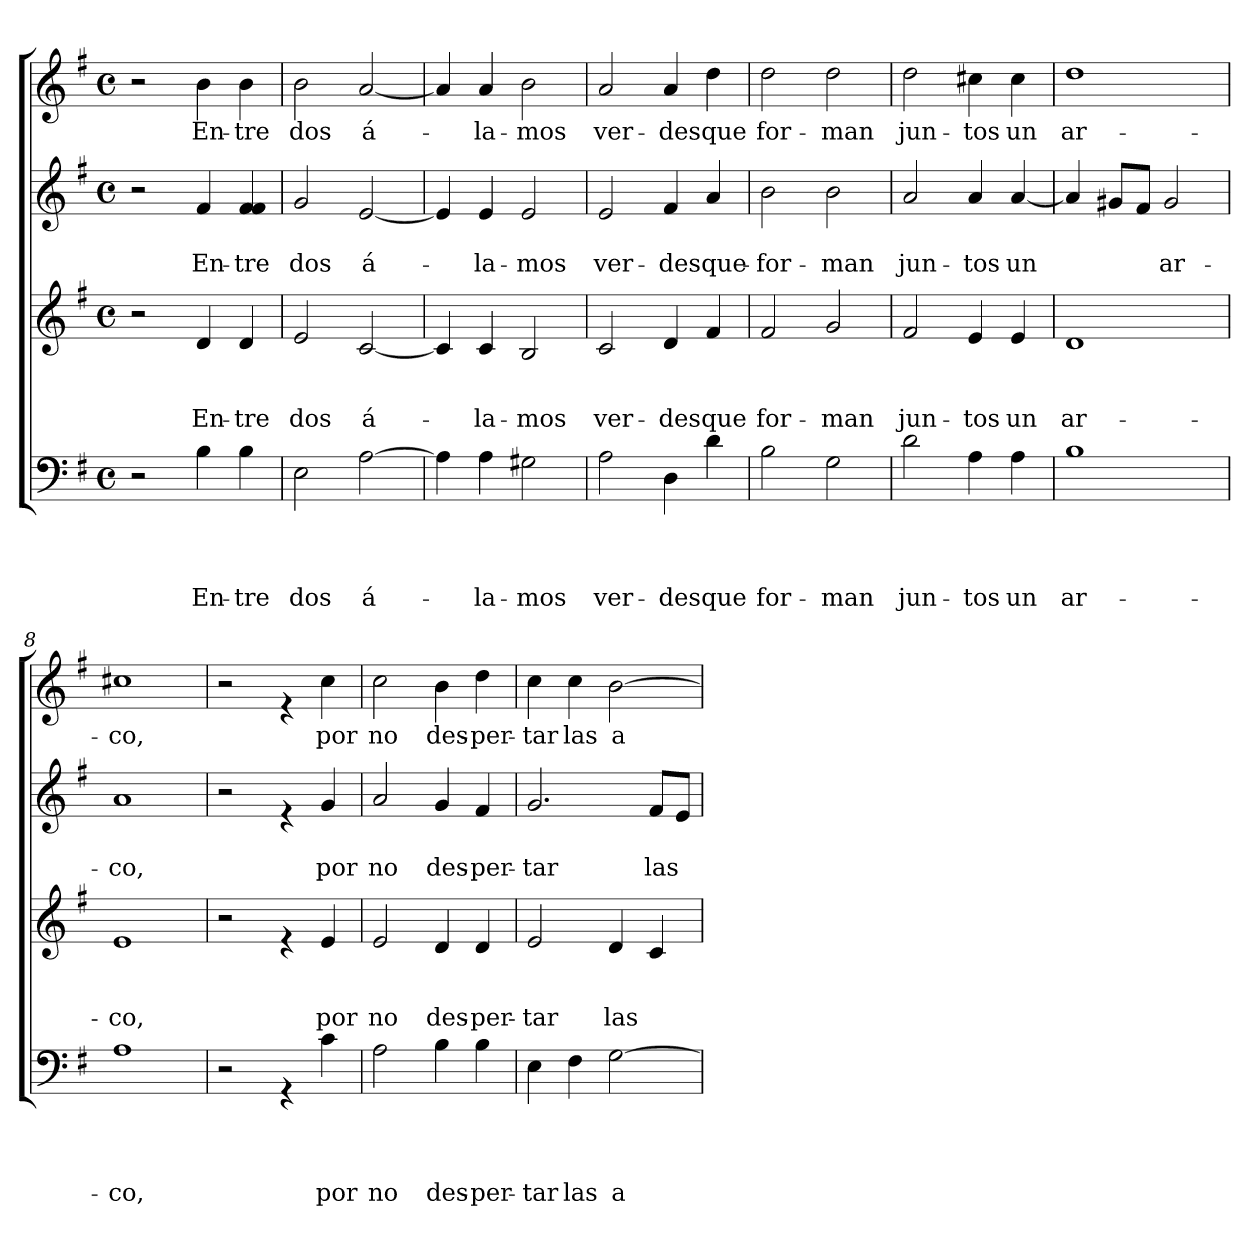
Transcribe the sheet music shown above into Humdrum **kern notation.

**kern	**text	**text	**text	**text	**kern	**text	**text	**text	**kern	**text	**text	**kern	**text
*part4	*part4	*part4	*part4	*part4	*part3	*part3	*part3	*part3	*part2	*part2	*part2	*part1	*part1
*staff4	*staff4	*staff4	*staff4	*staff4	*staff3	*staff3	*staff3	*staff3	*staff2	*staff2	*staff2	*staff1	*staff1
*clefF4	*	*	*	*	*clefG2	*	*	*	*clefG2	*	*	*clefG2	*
*k[f#]	*	*	*	*	*k[f#]	*	*	*	*k[f#]	*	*	*k[f#]	*
*G:	*	*	*	*	*G:	*	*	*	*G:	*	*	*G:	*
*M4/4	*	*	*	*	*M4/4	*	*	*	*M4/4	*	*	*M4/4	*
*met(c)	*	*	*	*	*met(c)	*	*	*	*met(c)	*	*	*met(c)	*
=1	=1	=1	=1	=1	=1	=1	=1	=1	=1	=1	=1	=1	=1
2r	.	.	.	.	2r	.	.	.	2r	.	.	2r	.
!	!	!	!	!LO:LY:b	!	!	!	!LO:LY:b	!	!	!LO:LY:b	!	!LO:LY:b
4B\	.	.	.	En-	4d/	.	.	En-	4f#/	.	En-	4b\	En-
!	!	!	!	!LO:LY:b	!	!	!	!LO:LY:b	!	!	!LO:LY:b	!	!LO:LY:b
4B\	.	.	.	-tre	4d/	.	.	-tre	4f#/ 4f#/	.	-tre	4b\	-tre
=2	=2	=2	=2	=2	=2	=2	=2	=2	=2	=2	=2	=2	=2
!	!	!	!	!LO:LY:b	!	!	!	!LO:LY:b	!	!	!LO:LY:b	!	!LO:LY:b
2E\	.	.	.	dos	2e/	.	.	dos	2g/	.	dos	2b\	dos
!	!	!	!	!LO:LY:b	!	!	!	!LO:LY:b	!	!	!LO:LY:b	!	!LO:LY:b
[>2A\	.	.	.	á-	[<2c/	.	.	á-	[<2e/	.	á-	[<2a/	á-
=3	=3	=3	=3	=3	=3	=3	=3	=3	=3	=3	=3	=3	=3
4A\]	.	.	.	.	4c/]	.	.	.	4e/]	.	.	4a/]	.
!	!	!	!	!LO:LY:b	!	!	!	!LO:LY:b	!	!	!LO:LY:b	!	!LO:LY:b
4A\	.	.	.	-la-	4c/	.	.	-la-	4e/	.	-la-	4a/	-la-
!	!	!	!	!LO:LY:b	!	!	!	!LO:LY:b	!	!	!LO:LY:b	!	!LO:LY:b
2G#X\	.	.	.	-mos	2B/	.	.	-mos	2e/	.	-mos	2b\	-mos
=4	=4	=4	=4	=4	=4	=4	=4	=4	=4	=4	=4	=4	=4
!	!	!	!	!LO:LY:b	!	!	!	!LO:LY:b	!	!	!LO:LY:b	!	!LO:LY:b
2A\	.	.	.	ver-	2c/	.	.	ver-	2e/	.	ver-	2a/	ver-
!	!	!	!	!LO:LY:b	!	!	!	!LO:LY:b	!	!	!LO:LY:b	!	!LO:LY:b
4D\	.	.	.	-des	4d/	.	.	-des	4f#/	.	-des	4a/	-des
!	!	!	!	!LO:LY:b	!	!	!	!LO:LY:b	!	!	!LO:LY:b	!	!LO:LY:b
4d\	.	.	.	que	4f#/	.	.	que	4a/	.	que-	4dd\	que
=5	=5	=5	=5	=5	=5	=5	=5	=5	=5	=5	=5	=5	=5
!	!	!	!	!LO:LY:b	!	!	!	!LO:LY:b	!	!	!LO:LY:b	!	!LO:LY:b
2B\	.	.	.	for-	2f#/	.	.	for-	2b\	.	-for-	2dd\	for-
!	!	!	!	!LO:LY:b	!	!	!	!LO:LY:b	!	!	!LO:LY:b	!	!LO:LY:b
2G\	.	.	.	-man	2g/	.	.	-man	2b\	.	-man	2dd\	-man
=6	=6	=6	=6	=6	=6	=6	=6	=6	=6	=6	=6	=6	=6
!	!	!	!	!LO:LY:b	!	!	!	!LO:LY:b	!	!	!LO:LY:b	!	!LO:LY:b
2d\	.	.	.	jun-	2f#/	.	.	jun-	2a/	.	jun-	2dd\	jun-
!	!	!	!	!LO:LY:b	!	!	!	!LO:LY:b	!	!	!LO:LY:b	!	!LO:LY:b
4A\	.	.	.	-tos	4e/	.	.	-tos	4a/	.	-tos	4cc#X\	-tos
!	!	!	!	!LO:LY:b	!	!	!	!LO:LY:b	!	!	!LO:LY:b	!	!LO:LY:b
4A\	.	.	.	un	4e/	.	.	un	[<4a/	.	un	4cc#\	un
!!LO:LB:g=z
=7	=7	=7	=7	=7	=7	=7	=7	=7	=7	=7	=7	=7	=7
!	!	!	!	!LO:LY:b	!	!	!	!LO:LY:b	!	!	!	!	!LO:LY:b
1B	.	.	.	ar-	1d	.	.	ar-	4a/]	.	.	1dd	ar-
.	.	.	.	.	.	.	.	.	8g#X/L	.	.	.	.
.	.	.	.	.	.	.	.	.	8f#/J	.	.	.	.
!	!	!	!	!	!	!	!	!	!	!	!LO:LY:b	!	!
.	.	.	.	.	.	.	.	.	2g#/	.	ar-	.	.
=8	=8	=8	=8	=8	=8	=8	=8	=8	=8	=8	=8	=8	=8
!	!	!	!	!LO:LY:b	!	!	!	!LO:LY:b	!	!	!LO:LY:b	!	!LO:LY:b
1A	.	.	.	-co,	1e	.	.	-co,	1a	.	-co,	1cc#X	-co,
=9	=9	=9	=9	=9	=9	=9	=9	=9	=9	=9	=9	=9	=9
2r	.	.	.	.	2r	.	.	.	2r	.	.	2r	.
4rGG	.	.	.	.	4re	.	.	.	4re	.	.	4re	.
!	!	!	!	!LO:LY:b	!	!	!	!LO:LY:b	!	!	!LO:LY:b	!	!LO:LY:b
4c\	.	.	.	por	4e/	.	.	por	4g/	.	por	4cc\	por
=10	=10	=10	=10	=10	=10	=10	=10	=10	=10	=10	=10	=10	=10
!	!	!	!	!LO:LY:b	!	!	!	!LO:LY:b	!	!	!LO:LY:b	!	!LO:LY:b
2A\	.	.	.	no	2e/	.	.	no	2a/	.	no	2cc\	no
!	!	!	!	!LO:LY:b	!	!	!	!LO:LY:b	!	!	!LO:LY:b	!	!LO:LY:b
4B\	.	.	.	des-	4d/	.	.	des-	4g/	.	des-	4b\	des-
!	!	!	!	!LO:LY:b	!	!	!	!LO:LY:b	!	!	!LO:LY:b	!	!LO:LY:b
4B\	.	.	.	-per-	4d/	.	.	-per-	4f#/	.	-per-	4dd\	-per-
=11	=11	=11	=11	=11	=11	=11	=11	=11	=11	=11	=11	=11	=11
!	!	!	!	!LO:LY:b	!	!	!	!LO:LY:b	!	!	!LO:LY:b	!	!LO:LY:b
4E\	.	.	.	-tar	2e/	.	.	-tar	2.g/	.	-tar	4cc\	-tar
!	!	!	!	!LO:LY:b	!	!	!	!	!	!	!	!	!LO:LY:b
4F#\	.	.	.	las	.	.	.	.	.	.	.	4cc\	las
!	!	!	!	!LO:LY:b	!	!	!	!LO:LY:b	!	!	!	!	!LO:LY:b
[>2G\	.	.	.	a-	4d/	.	.	las	.	.	.	[>2b\	a-
!	!	!	!	!	!	!	!	!	!	!	!LO:LY:b	!	!
.	.	.	.	.	4c/	.	.	.	8f#/L	.	las	.	.
.	.	.	.	.	.	.	.	.	8e/J	.	.	.	.
=	=	=	=	=	=	=	=	=	=	=	=	=	=
*-	*-	*-	*-	*-	*-	*-	*-	*-	*-	*-	*-	*-	*-
